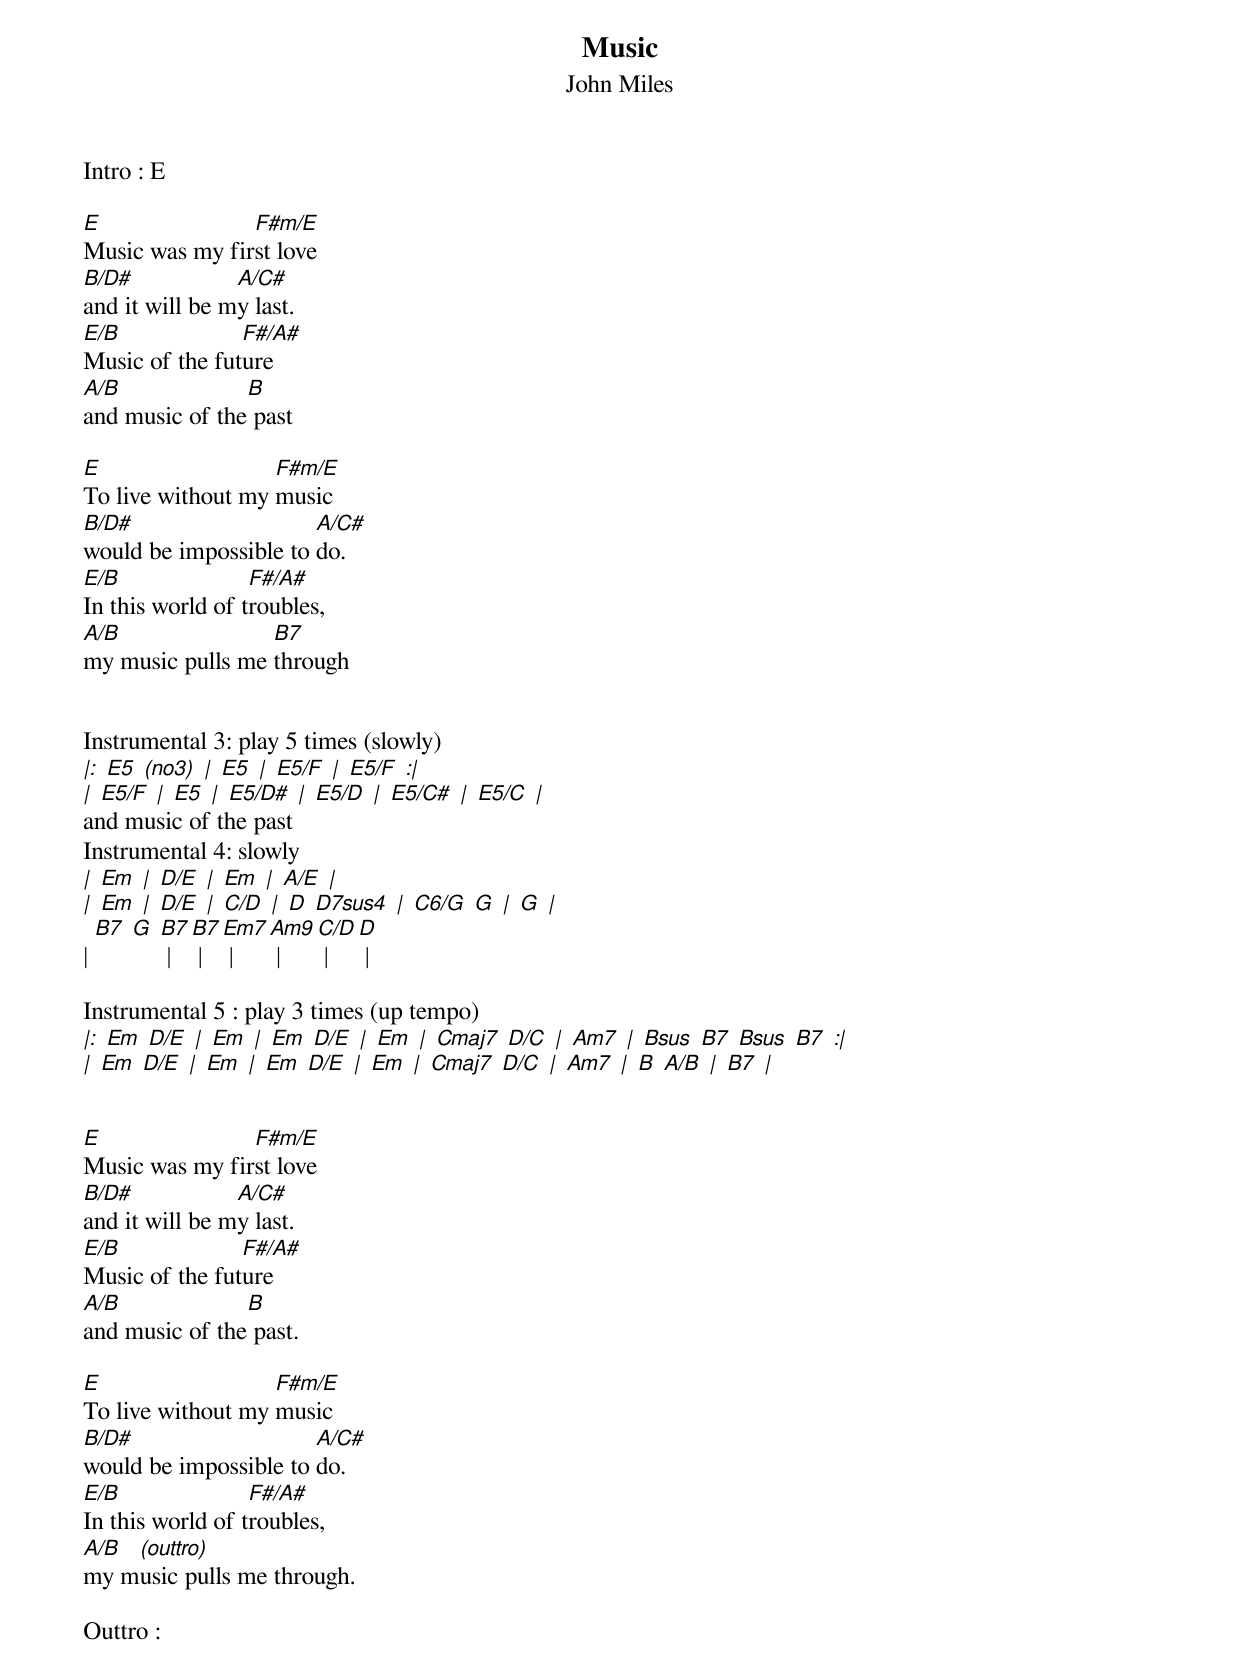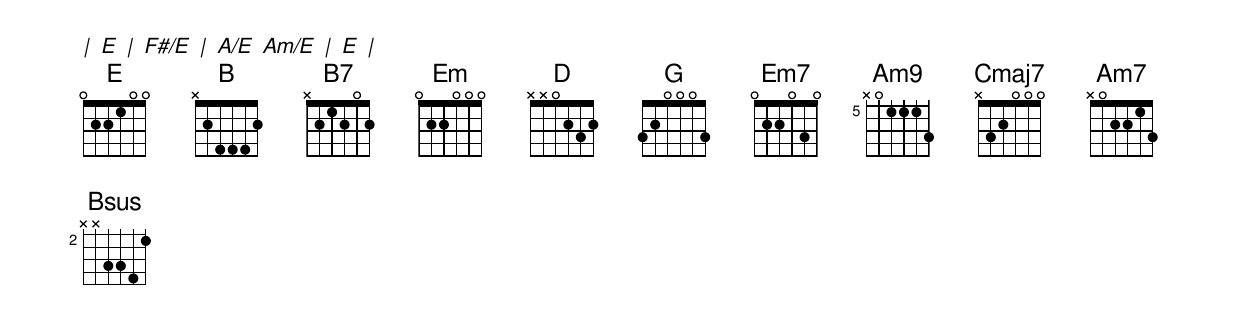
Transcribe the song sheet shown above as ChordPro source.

{t:Music}
{st:John Miles}

Intro : E

[E]Music was my fir[F#m/E]st love
[B/D#]and it will be m[A/C#]y last.
[E/B]Music of the fut[F#/A#]ure
[A/B]and music of the[B] past

[E]To live without my [F#m/E]music
[B/D#]would be impossible to [A/C#]do.
[E/B]In this world of t[F#/A#]roubles,
[A/B]my music pulls me [B7]through


Instrumental 3: play 5 times (slowly)
[|:] [E5] [(no3)] [|] [E5] [|] [E5/F] [|] [E5/F] [:|]
[|] [E5/F] [|] [E5] [|] [E5/D#] [|] [E5/D] [|] [E5/C#] [|] [E5/C] [|]
and music of the past
Instrumental 4: slowly
[|] [Em] [|] [D/E] [|] [Em] [|] [A/E] [|]
[|] [Em] [|] [D/E] [|] [C/D] [|] [D] [D7sus4] [|] [C6/G] [G] [|] [G] [|]
| [B7] [G] [B7] | [B7] | [Em7] | [Am9] | [C/D] | [D] |

Instrumental 5 : play 3 times (up tempo)
[|:] [Em] [D/E] [|] [Em] [|] [Em] [D/E] [|] [Em] [|] [Cmaj7] [D/C] [|] [Am7] [|] [Bsus] [B7] [Bsus] [B7] [:|]
[|] [Em] [D/E] [|] [Em] [|] [Em] [D/E] [|] [Em] [|] [Cmaj7] [D/C] [|] [Am7] [|] [B] [A/B] [|] [B7] [|]


[E]Music was my fir[F#m/E]st love
[B/D#]and it will be m[A/C#]y last.
[E/B]Music of the fut[F#/A#]ure
[A/B]and music of the[B] past.

[E]To live without my [F#m/E]music
[B/D#]would be impossible to [A/C#]do.
[E/B]In this world of t[F#/A#]roubles,
[A/B]my m[(outtro)]usic pulls me through.

Outtro :
[|] [E] [|] [F#/E] [|] [A/E] [Am/E] [|] [E] [|]
